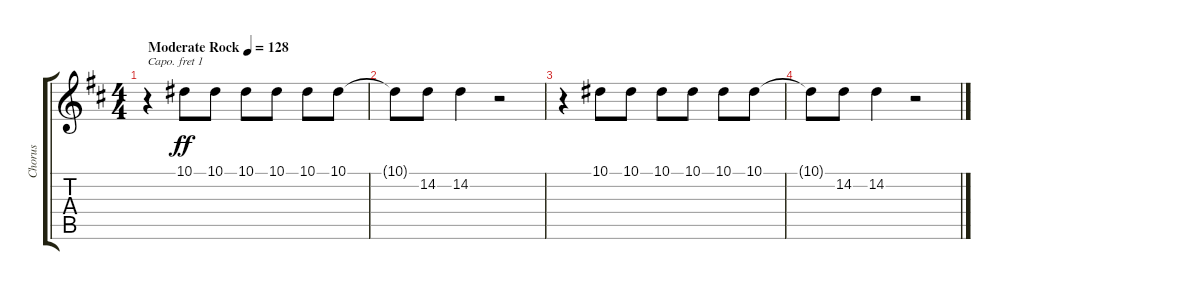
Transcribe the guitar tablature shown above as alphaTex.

\track ("Chorus" "Chorus") {instrument synthvoice}
\staff {score tabs}
\capo 1
\tuning (E4 B3 G3 D3 A2 E2) {hide}
\ts (4 4)
\tempo (128 "Moderate Rock")
\clef g2
\ks d
r.4{dy ff instrument synthvoice} 10.1.8 10.1.8 10.1.8 10.1.8 10.1.8 10.1.8 |
10.1{t}.8 14.2.8 14.2.4 r.2 |
r.4 10.1.8 10.1.8 10.1.8 10.1.8 10.1.8 10.1.8 |
10.1{t}.8 14.2.8 14.2.4 r.2
